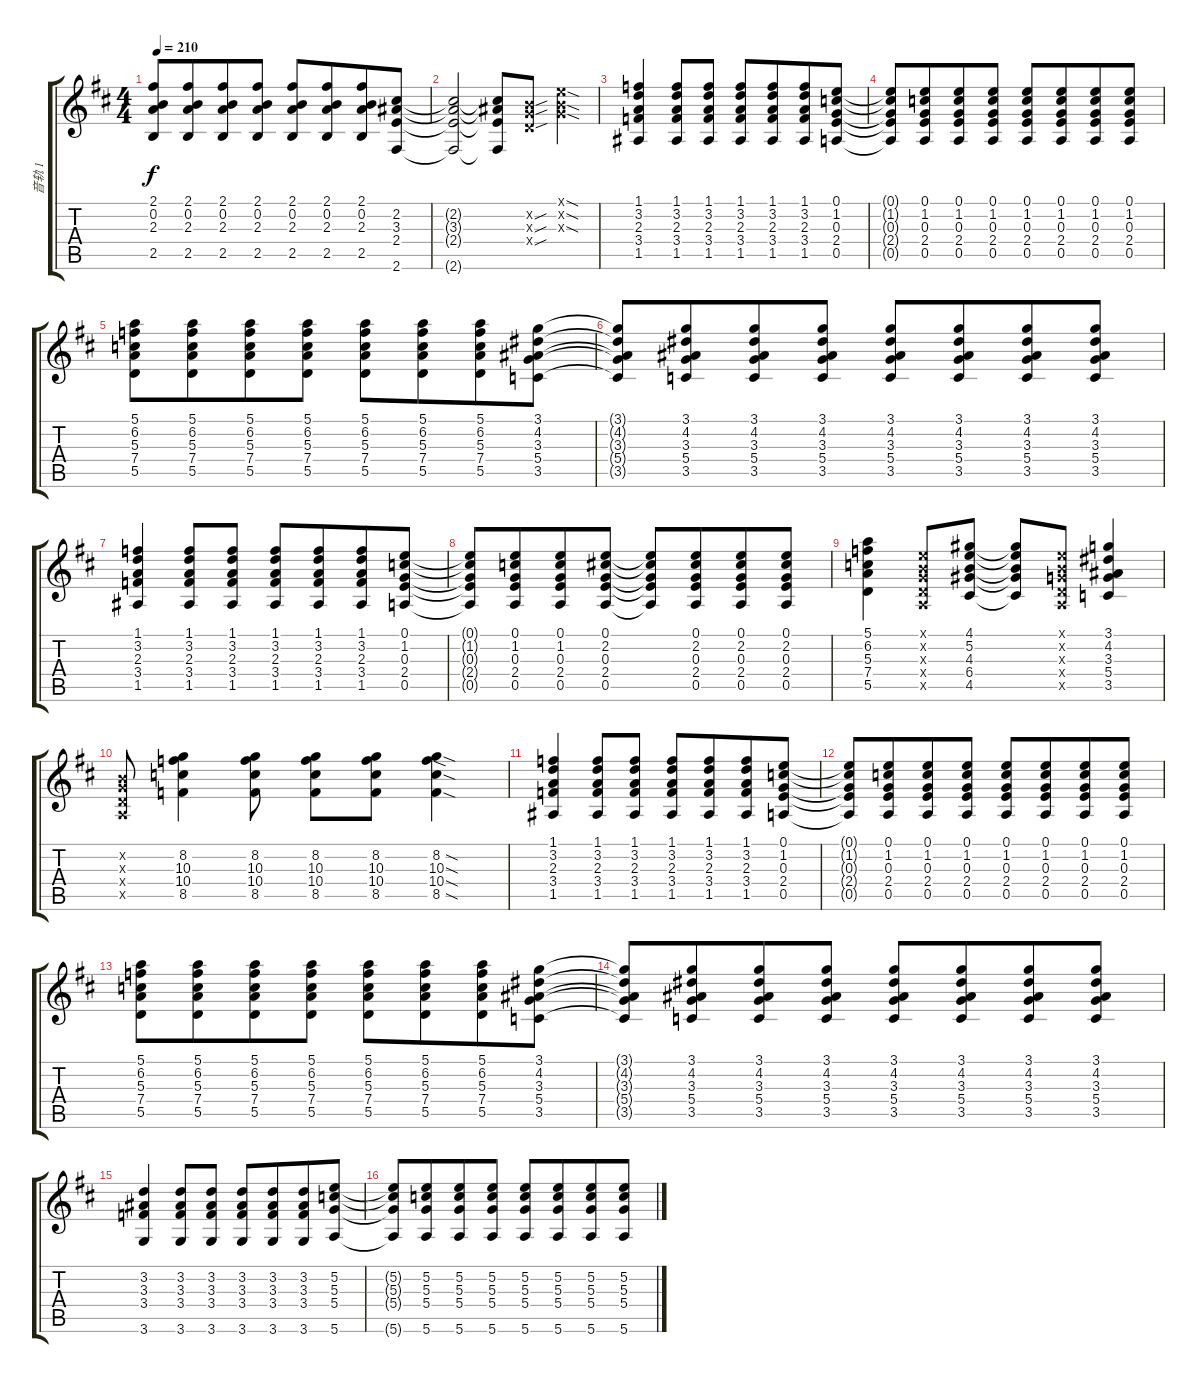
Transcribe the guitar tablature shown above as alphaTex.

\track ("音轨 1" "音轨 1") {instrument electricguitarjazz}
\staff {score tabs}
\tuning (E4 B3 G3 D3 A2 E2) {hide}
\ts (4 4)
\tempo 210
\clef g2
\ks d
(2.1{t} 0.2{t} 2.3{t} 2.5{t}).8{dy f} (2.1 0.2 2.3 2.5).8{beam merge} (2.1 0.2 2.3 2.5).8 (2.1 0.2 2.3 2.5).8{beam split} (2.1 0.2 2.3 2.5).8 (2.1 0.2 2.3 2.5).8{beam merge} (2.1 0.2 2.3 2.5).8 (2.2 3.3 2.4 2.6).8 |
(2.2{t} 3.3{t} 2.4{t} 2.6{t}).2 (2.2{t} 3.3{t} 2.4{t} 2.6{t}).8 (0.2{sou x} 0.3{sou x} 0.4{sou x}).8 (0.1{sod x} 0.2{sod x} 0.3{sod x}).4 |
(1.1 3.2 2.3 3.4 1.5).4 (1.1 3.2 2.3 3.4 1.5).8 (1.1 3.2 2.3 3.4 1.5).8 (1.1 3.2 2.3 3.4 1.5).8 (1.1 3.2 2.3 3.4 1.5).8{beam merge} (1.1 3.2 2.3 3.4 1.5).8 (0.1 1.2 0.3 2.4 0.5).8 |
(0.1{t} 1.2{t} 0.3{t} 2.4{t} 0.5{t}).8 (0.1 1.2 0.3 2.4 0.5).8{beam merge} (0.1 1.2 0.3 2.4 0.5).8 (0.1 1.2 0.3 2.4 0.5).8 (0.1 1.2 0.3 2.4 0.5).8 (0.1 1.2 0.3 2.4 0.5).8{beam merge} (0.1 1.2 0.3 2.4 0.5).8 (0.1 1.2 0.3 2.4 0.5).8 |
(5.1 6.2 5.3 7.4 5.5).8 (5.1 6.2 5.3 7.4 5.5).8{beam merge} (5.1 6.2 5.3 7.4 5.5).8 (5.1 6.2 5.3 7.4 5.5).8 (5.1 6.2 5.3 7.4 5.5).8 (5.1 6.2 5.3 7.4 5.5).8{beam merge} (5.1 6.2 5.3 7.4 5.5).8 (3.1 4.2 3.3 5.4 3.5).8 |
(3.1{t} 4.2{t} 3.3{t} 5.4{t} 3.5{t}).8 (3.1 4.2 3.3 5.4 3.5).8{beam merge} (3.1 4.2 3.3 5.4 3.5).8 (3.1 4.2 3.3 5.4 3.5).8{beam split} (3.1 4.2 3.3 5.4 3.5).8 (3.1 4.2 3.3 5.4 3.5).8{beam merge} (3.1 4.2 3.3 5.4 3.5).8 (3.1 4.2 3.3 5.4 3.5).8 |
(1.1 3.2 2.3 3.4 1.5).4 (1.1 3.2 2.3 3.4 1.5).8 (1.1 3.2 2.3 3.4 1.5).8 (1.1 3.2 2.3 3.4 1.5).8 (1.1 3.2 2.3 3.4 1.5).8{beam merge} (1.1 3.2 2.3 3.4 1.5).8 (0.1 1.2 0.3 2.4 0.5).8 |
(0.1{t} 1.2{t} 0.3{t} 2.4{t} 0.5{t}).8 (0.1 1.2 0.3 2.4 0.5).8{beam merge} (0.1 1.2 0.3 2.4 0.5).8 (0.1 2.2 0.3 2.4 0.5).8 (0.1{t} 2.2{t} 0.3{t} 2.4{t} 0.5{t}).8 (0.1 2.2 0.3 2.4 0.5).8{beam merge} (0.1 2.2 0.3 2.4 0.5).8 (0.1 2.2 0.3 2.4 0.5).8 |
(5.1 6.2 5.3 7.4 5.5).4 (0.1{x} 0.2{x} 0.3{x} 0.4{x} 0.5{x}).8 (4.1 5.2 4.3 6.4 4.5).8 (4.1{t} 5.2{t} 4.3{t} 6.4{t} 4.5{t}).8 (0.1{x} 0.2{x} 0.3{x} 0.4{x} 0.5{x}).8 (3.1 4.2 3.3 5.4 3.5).4 |
(0.2{x} 0.3{x} 0.4{x} 0.5{x}).8 (8.2 10.3 10.4 8.5).4 (8.2 10.3 10.4 8.5).8 (8.2 10.3 10.4 8.5).8 (8.2 10.3 10.4 8.5).8 (8.2{sod} 10.3{sod} 10.4{sod} 8.5{sod}).4 |
(1.1 3.2 2.3 3.4 1.5).4 (1.1 3.2 2.3 3.4 1.5).8 (1.1 3.2 2.3 3.4 1.5).8 (1.1 3.2 2.3 3.4 1.5).8 (1.1 3.2 2.3 3.4 1.5).8{beam merge} (1.1 3.2 2.3 3.4 1.5).8 (0.1 1.2 0.3 2.4 0.5).8 |
(0.1{t} 1.2{t} 0.3{t} 2.4{t} 0.5{t}).8 (0.1 1.2 0.3 2.4 0.5).8{beam merge} (0.1 1.2 0.3 2.4 0.5).8 (0.1 1.2 0.3 2.4 0.5).8 (0.1 1.2 0.3 2.4 0.5).8 (0.1 1.2 0.3 2.4 0.5).8{beam merge} (0.1 1.2 0.3 2.4 0.5).8 (0.1 1.2 0.3 2.4 0.5).8 |
(5.1 6.2 5.3 7.4 5.5).8 (5.1 6.2 5.3 7.4 5.5).8{beam merge} (5.1 6.2 5.3 7.4 5.5).8 (5.1 6.2 5.3 7.4 5.5).8 (5.1 6.2 5.3 7.4 5.5).8 (5.1 6.2 5.3 7.4 5.5).8{beam merge} (5.1 6.2 5.3 7.4 5.5).8 (3.1 4.2 3.3 5.4 3.5).8 |
(3.1{t} 4.2{t} 3.3{t} 5.4{t} 3.5{t}).8 (3.1 4.2 3.3 5.4 3.5).8{beam merge} (3.1 4.2 3.3 5.4 3.5).8 (3.1 4.2 3.3 5.4 3.5).8{beam split} (3.1 4.2 3.3 5.4 3.5).8 (3.1 4.2 3.3 5.4 3.5).8{beam merge} (3.1 4.2 3.3 5.4 3.5).8 (3.1 4.2 3.3 5.4 3.5).8 |
(3.2 3.3 3.4 3.6).4 (3.2 3.3 3.4 3.6).8 (3.2 3.3 3.4 3.6).8 (3.2 3.3 3.4 3.6).8 (3.2 3.3 3.4 3.6).8{beam merge} (3.2 3.3 3.4 3.6).8 (5.2 5.3 5.4 5.6).8 |
(5.2{t} 5.3{t} 5.4{t} 5.6{t}).8 (5.2 5.3 5.4 5.6).8{beam merge} (5.2 5.3 5.4 5.6).8 (5.2 5.3 5.4 5.6).8 (5.2 5.3 5.4 5.6).8 (5.2 5.3 5.4 5.6).8{beam merge} (5.2 5.3 5.4 5.6).8 (5.2 5.3 5.4 5.6).8
